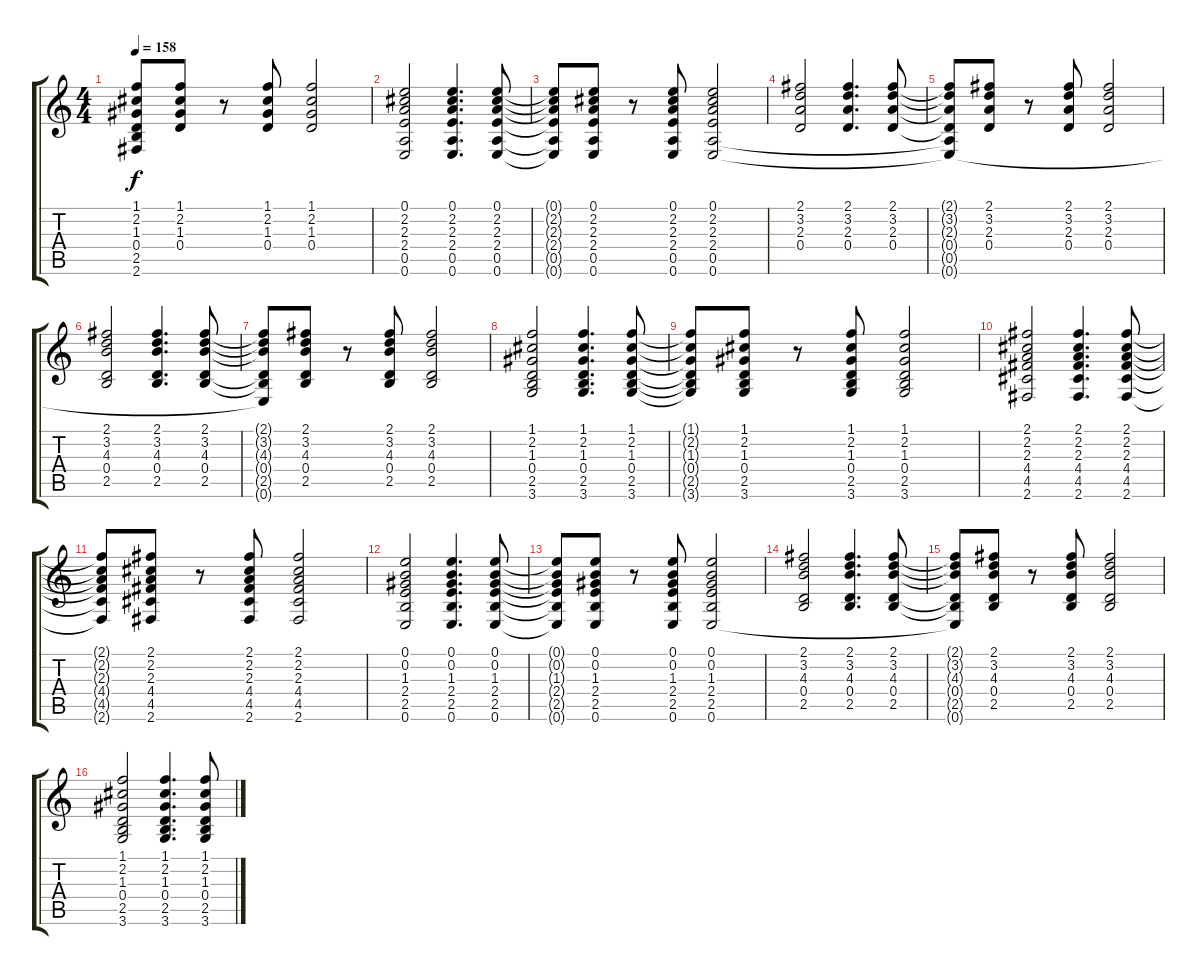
\track "" {instrument acousticguitarsteel}
\staff {score tabs}
\tuning (E4 B3 G3 D3 A2 E2) {hide}
\ts (4 4)
\tempo 158
\clef g2
\ks c
(1.1{t} 2.2{t} 1.3{t} 0.4{t} 2.5{t} 2.6{t}).8{dy f} (1.1 2.2 1.3 0.4).8 r.8 (1.1 2.2 1.3 0.4).8 (1.1 2.2 1.3 0.4).2 |
(0.1 2.2 2.3 2.4 0.5 0.6).2 (0.1 2.2 2.3 2.4 0.5 0.6).4{d} (0.1 2.2 2.3 2.4 0.5 0.6).8 |
(0.1{t} 2.2{t} 2.3{t} 2.4{t} 0.5{t} 0.6{t}).8 (0.1 2.2 2.3 2.4 0.5 0.6).8 r.8 (0.1 2.2 2.3 2.4 0.5 0.6).8 (0.1 2.2 2.3 2.4 0.5 0.6).2 |
(2.1 3.2 2.3 0.4).2 (2.1 3.2 2.3 0.4).4{d} (2.1 3.2 2.3 0.4).8 |
(2.1{t} 3.2{t} 2.3{t} 0.4{t} 0.5{t} 0.6{t}).8 (2.1 3.2 2.3 0.4).8 r.8 (2.1 3.2 2.3 0.4).8 (2.1 3.2 2.3 0.4).2 |
(2.1 3.2 4.3 0.4 2.5).2 (2.1 3.2 4.3 0.4 2.5).4{d} (2.1 3.2 4.3 0.4 2.5).8 |
(2.1{t} 3.2{t} 4.3{t} 0.4{t} 2.5{t} 0.6{t}).8 (2.1 3.2 4.3 0.4 2.5).8 r.8 (2.1 3.2 4.3 0.4 2.5).8 (2.1 3.2 4.3 0.4 2.5).2 |
(1.1 2.2 1.3 0.4 2.5 3.6).2 (1.1 2.2 1.3 0.4 2.5 3.6).4{d} (1.1 2.2 1.3 0.4 2.5 3.6).8 |
(1.1{t} 2.2{t} 1.3{t} 0.4{t} 2.5{t} 3.6{t}).8 (1.1 2.2 1.3 0.4 2.5 3.6).8 r.8 (1.1 2.2 1.3 0.4 2.5 3.6).8 (1.1 2.2 1.3 0.4 2.5 3.6).2 |
(2.1 2.2 2.3 4.4 4.5 2.6).2 (2.1 2.2 2.3 4.4 4.5 2.6).4{d} (2.1 2.2 2.3 4.4 4.5 2.6).8 |
(2.1{t} 2.2{t} 2.3{t} 4.4{t} 4.5{t} 2.6{t}).8 (2.1 2.2 2.3 4.4 4.5 2.6).8 r.8 (2.1 2.2 2.3 4.4 4.5 2.6).8 (2.1 2.2 2.3 4.4 4.5 2.6).2 |
(0.1 0.2 1.3 2.4 2.5 0.6).2 (0.1 0.2 1.3 2.4 2.5 0.6).4{d} (0.1 0.2 1.3 2.4 2.5 0.6).8 |
(0.1{t} 0.2{t} 1.3{t} 2.4{t} 2.5{t} 0.6{t}).8 (0.1 0.2 1.3 2.4 2.5 0.6).8 r.8 (0.1 0.2 1.3 2.4 2.5 0.6).8 (0.1 0.2 1.3 2.4 2.5 0.6).2 |
(2.1 3.2 4.3 0.4 2.5).2 (2.1 3.2 4.3 0.4 2.5).4{d} (2.1 3.2 4.3 0.4 2.5).8 |
(2.1{t} 3.2{t} 4.3{t} 0.4{t} 2.5{t} 0.6{t}).8 (2.1 3.2 4.3 0.4 2.5).8 r.8 (2.1 3.2 4.3 0.4 2.5).8 (2.1 3.2 4.3 0.4 2.5).2 |
(1.1 2.2 1.3 0.4 2.5 3.6).2 (1.1 2.2 1.3 0.4 2.5 3.6).4{d} (1.1 2.2 1.3 0.4 2.5 3.6).8
